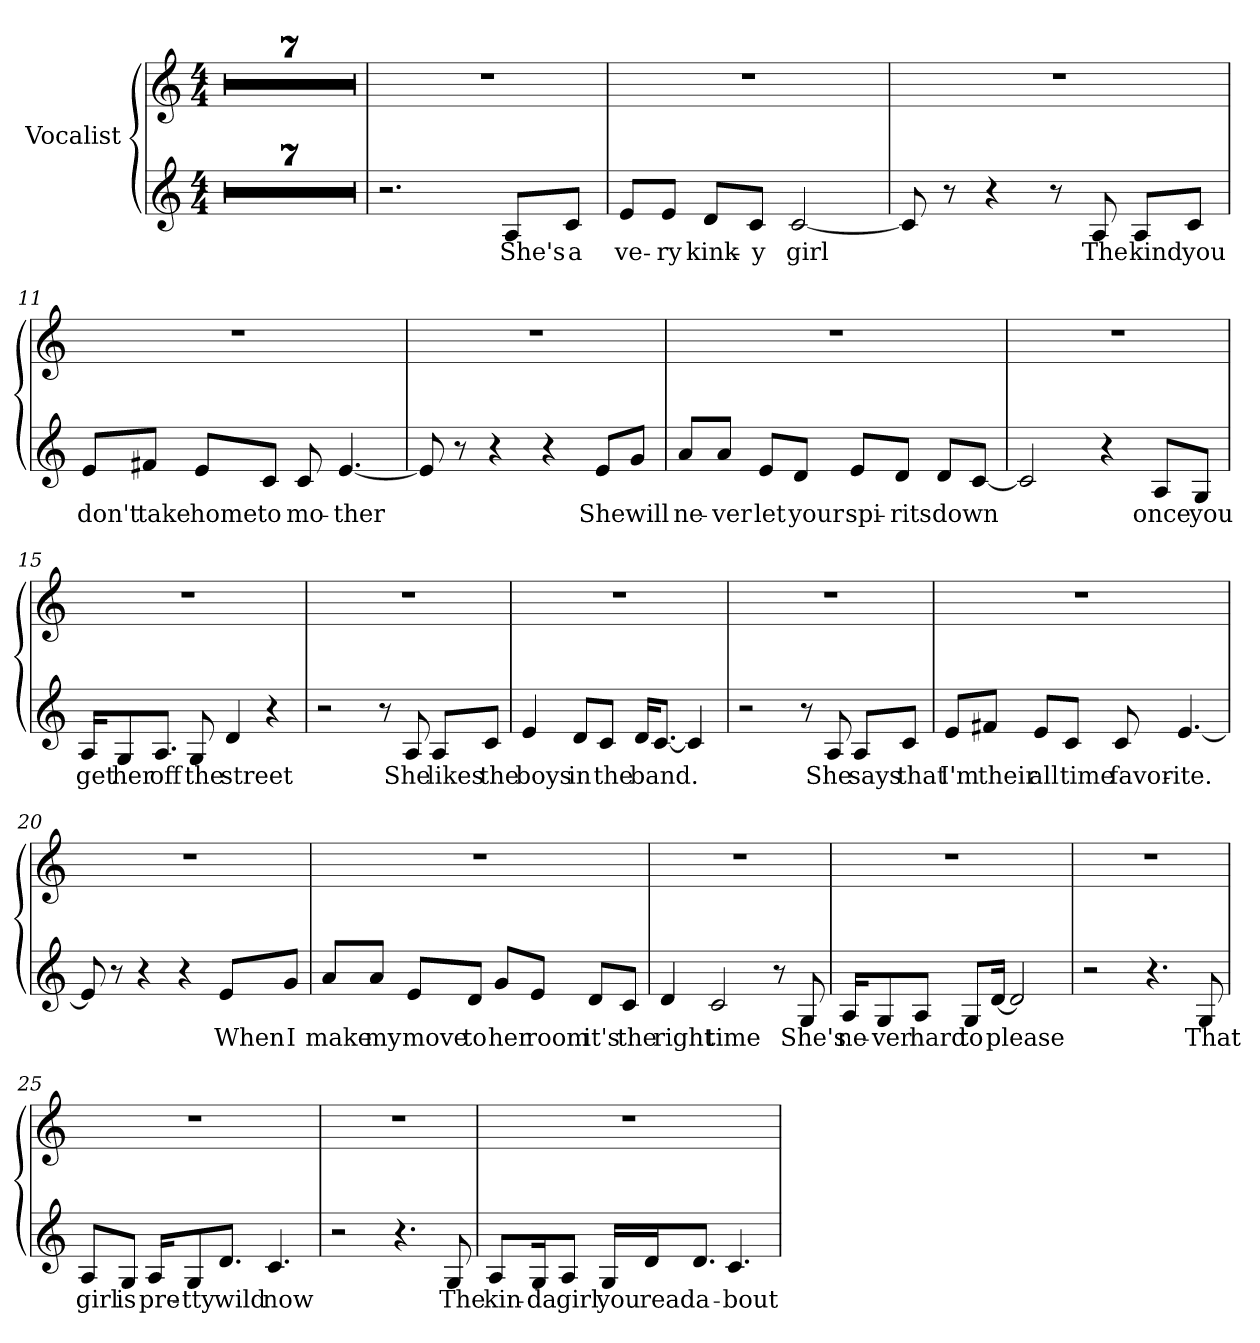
**kern	**text	**kern
*part1	*part1	*part1
*staff2	*staff2	*staff1
*I"Vocalist	*	*
*clefG2	*	*clefG2
*M4/4	*	*M4/4
=1	=1	=1
*clefG2	*	*clefG2
*M4/4	*	*M4/4
1r	.	1r
=2	=2	=2
1r	.	1r
=3	=3	=3
1r	.	1r
=4	=4	=4
1r	.	1r
=5	=5	=5
1r	.	1r
=6	=6	=6
1r	.	1r
=7	=7	=7
1r	.	1r
=8	=8	=8
2.r	.	1r
8A/L	She's	.
8c/J	a	.
=9	=9	=9
8e/L	ve-	1r
8e/J	-ry	.
8d/L	kink-	.
8c/J	-y	.
[2c	girl	.
=10	=10	=10
8c]	_	1r
8r	.	.
4r	.	.
8r	.	.
8A	The	.
8A/L	kind	.
8c/J	you	.
=11	=11	=11
8e/L	don't	1r
8f#X/J	take	.
8e/L	home	.
8c/J	to	.
8c	mo-	.
[4.e	-ther	.
=12	=12	=12
8e]	_	1r
8r	.	.
4r	.	.
4r	.	.
8e/L	She	.
8g/J	will	.
=13	=13	=13
8a/L	ne-	1r
8a/J	-ver	.
8e/L	let	.
8d/J	your	.
8e/L	spi-	.
8d/J	-rits	.
8d/L	down	.
[8c/J	_	.
=14	=14	=14
2c]	_	1r
4r	.	.
8A/L	once	.
8G/J	you	.
=15	=15	=15
16A/KL	get	1r
8G/	her	.
8.A/J	off	.
8G	the	.
4d	street	.
4r	.	.
=16	=16	=16
2r	.	1r
8r	.	.
8A	She	.
8A/L	likes	.
8c/J	the	.
=17	=17	=17
4e	boys	1r
8d/L	in	.
8c/J	the	.
16d/KL	band.	.
[8.c/J	_	.
4c]	_	.
=18	=18	=18
2r	.	1r
8r	.	.
8A	She	.
8A/L	says	.
8c/J	that	.
=19	=19	=19
8e/L	I'm	1r
8f#X/J	their	.
8e/L	all	.
8c/J	time	.
8c	favor-	.
[4.e	-ite.	.
=20	=20	=20
8e]	_	1r
8r	.	.
4r	.	.
4r	.	.
8e/L	When	.
8g/J	I	.
=21	=21	=21
8a/L	make	1r
8a/J	my	.
8e/L	move	.
8d/J	to	.
8g/L	her	.
8e/J	room	.
8d/L	it's	.
8c/J	the	.
=22	=22	=22
4d	right	1r
2c	time	.
8r	.	.
8G	She's	.
=23	=23	=23
16A/KL	ne-	1r
8G/	-ver	.
8A/J	hard	.
8G/L	to	.
[16d/Jk	please	.
2d]	_	.
=24	=24	=24
2r	.	1r
4.r	.	.
8G	That	.
=25	=25	=25
8A/L	girl	1r
8G/J	is	.
16A/KL	pre-	.
8G/	-tty	.
8.d/J	wild	.
4.c	now	.
=26	=26	=26
2r	.	1r
4.r	.	.
8G	The	.
=27	=27	=27
8A/L	kin-	1r
16G/K	-da	.
8A/J	girl	.
16G/KL	you	.
16d/K	read	.
8.d/J	a-	.
4.c	-bout	.
=	=	=
*-	*-	*-
